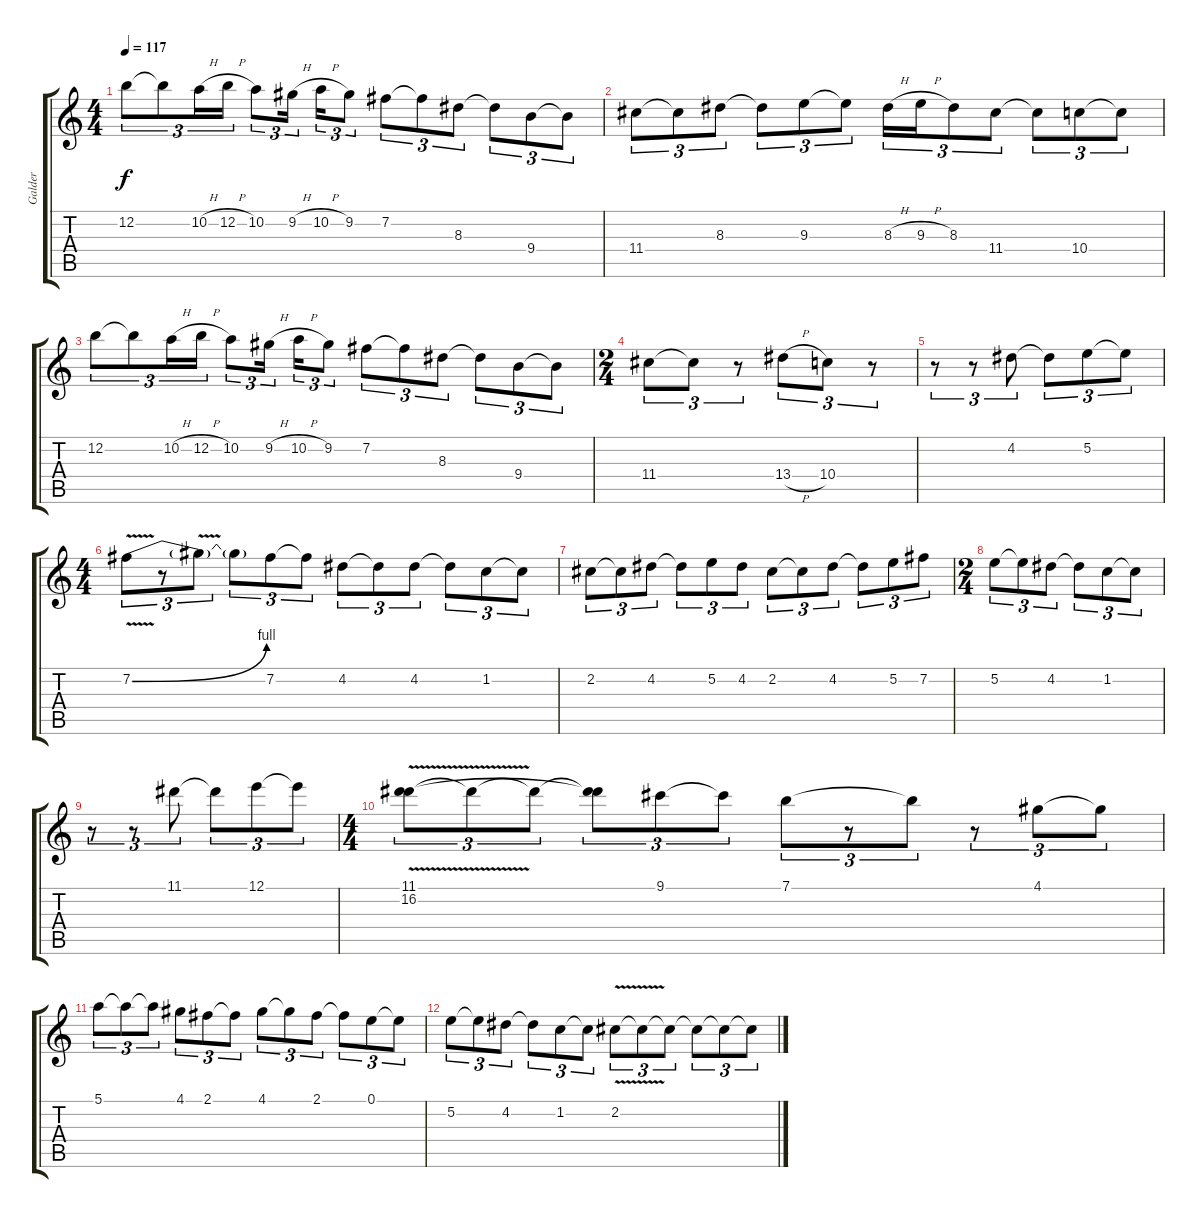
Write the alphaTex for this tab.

\track ("Galder" "Galder") {instrument acousticguitarnylon}
\staff {score tabs}
\tuning (E4 B3 G3 D3 A2 E2) {hide}
\ts (4 4)
\tempo 117
\clef g2
\ks c
12.2.8{tu (3 2) dy f} 12.2{t}.8{tu (3 2)} 10.2{h}.16{tu (3 2)} 12.2{h}.16{tu (3 2)} 10.2.8{tu (3 2)} 9.2{h}.16{tu (3 2)} 10.2{h}.16{tu (3 2)} 9.2.8{tu (3 2)} 7.2.8{tu (3 2)} 7.2{t}.8{tu (3 2)} 8.3.8{tu (3 2)} 8.3{t}.8{tu (3 2)} 9.4.8{tu (3 2)} 9.4{t}.8{tu (3 2)} |
11.4.8{tu (3 2)} 11.4{t}.8{tu (3 2)} 8.3.8{tu (3 2)} 8.3{t}.8{tu (3 2)} 9.3.8{tu (3 2)} 9.3{t}.8{tu (3 2)} 8.3{h}.16{tu (3 2)} 9.3{h}.16{tu (3 2)} 8.3.8{tu (3 2)} 11.4.8{tu (3 2)} 11.4{t}.8{tu (3 2)} 10.4.8{tu (3 2)} 10.4{t}.8{tu (3 2)} |
12.2.8{tu (3 2)} 12.2{t}.8{tu (3 2)} 10.2{h}.16{tu (3 2)} 12.2{h}.16{tu (3 2)} 10.2.8{tu (3 2)} 9.2{h}.16{tu (3 2)} 10.2{h}.16{tu (3 2)} 9.2.8{tu (3 2)} 7.2.8{tu (3 2)} 7.2{t}.8{tu (3 2)} 8.3.8{tu (3 2)} 8.3{t}.8{tu (3 2)} 9.4.8{tu (3 2)} 9.4{t}.8{tu (3 2)} |
\ts (2 4)
11.4.8{tu (3 2)} 11.4{t}.8{tu (3 2)} r.8{tu (3 2)} 13.4{h}.8{tu (3 2)} 10.4.8{tu (3 2)} r.8{tu (3 2)} |
r.8{tu (3 2)} r.8{tu (3 2)} 4.2.8{tu (3 2)} 4.2{t}.8{tu (3 2)} 5.2.8{tu (3 2)} 5.2{t}.8{tu (3 2)} |
\ts (4 4)
7.2{be (bend 0 0 60 4) v}.8{tu (3 2)} r.8{tu (3 2)} 7.2{t}.8{tu (3 2)} 7.2{t}.8{tu (3 2)} 7.2.8{tu (3 2)} 7.2{t}.8{tu (3 2)} 4.2.8{tu (3 2)} 4.2{t}.8{tu (3 2)} 4.2.8{tu (3 2)} 4.2{t}.8{tu (3 2)} 1.2.8{tu (3 2)} 1.2{t}.8{tu (3 2)} |
2.2.8{tu (3 2)} 2.2{t}.8{tu (3 2)} 4.2.8{tu (3 2)} 4.2{t}.8{tu (3 2)} 5.2.8{tu (3 2)} 4.2.8{tu (3 2)} 2.2.8{tu (3 2)} 2.2{t}.8{tu (3 2)} 4.2.8{tu (3 2)} 4.2{t}.8{tu (3 2)} 5.2.8{tu (3 2)} 7.2.8{tu (3 2)} |
\ts (2 4)
5.2.8{tu (3 2)} 5.2{t}.8{tu (3 2)} 4.2.8{tu (3 2)} 4.2{t}.8{tu (3 2)} 1.2.8{tu (3 2)} 1.2{t}.8{tu (3 2)} |
r.8{tu (3 2)} r.8{tu (3 2)} 11.1.8{tu (3 2)} 11.1{t}.8{tu (3 2)} 12.1.8{tu (3 2)} 12.1{t}.8{tu (3 2)} |
\ts (4 4)
(11.1{v} 16.2).8{tu (3 2)} 11.1{t}.8{tu (3 2)} 11.1{t}.8{tu (3 2)} (11.1{t} 16.2{t}).8{tu (3 2)} 9.1.8{tu (3 2)} 9.1{t}.8{tu (3 2)} 7.1.8{tu (3 2)} r.8{tu (3 2)} 7.1{t}.8{tu (3 2)} r.8{tu (3 2)} 4.1.8{tu (3 2)} 4.1{t}.8{tu (3 2)} |
5.1.8{tu (3 2)} 5.1{t}.8{tu (3 2)} 5.1{t}.8{tu (3 2)} 4.1.8{tu (3 2)} 2.1.8{tu (3 2)} 2.1{t}.8{tu (3 2)} 4.1.8{tu (3 2)} 4.1{t}.8{tu (3 2)} 2.1.8{tu (3 2)} 2.1{t}.8{tu (3 2)} 0.1.8{tu (3 2)} 0.1{t}.8{tu (3 2)} |
5.2.8{tu (3 2)} 5.2{t}.8{tu (3 2)} 4.2.8{tu (3 2)} 4.2{t}.8{tu (3 2)} 1.2.8{tu (3 2)} 1.2{t}.8{tu (3 2)} 2.2{v}.8{tu (3 2)} 2.2{t}.8{tu (3 2)} 2.2{t}.8{tu (3 2)} 2.2{t}.8{tu (3 2)} 2.2{t}.8{tu (3 2)} 2.2{t}.8{tu (3 2)}
